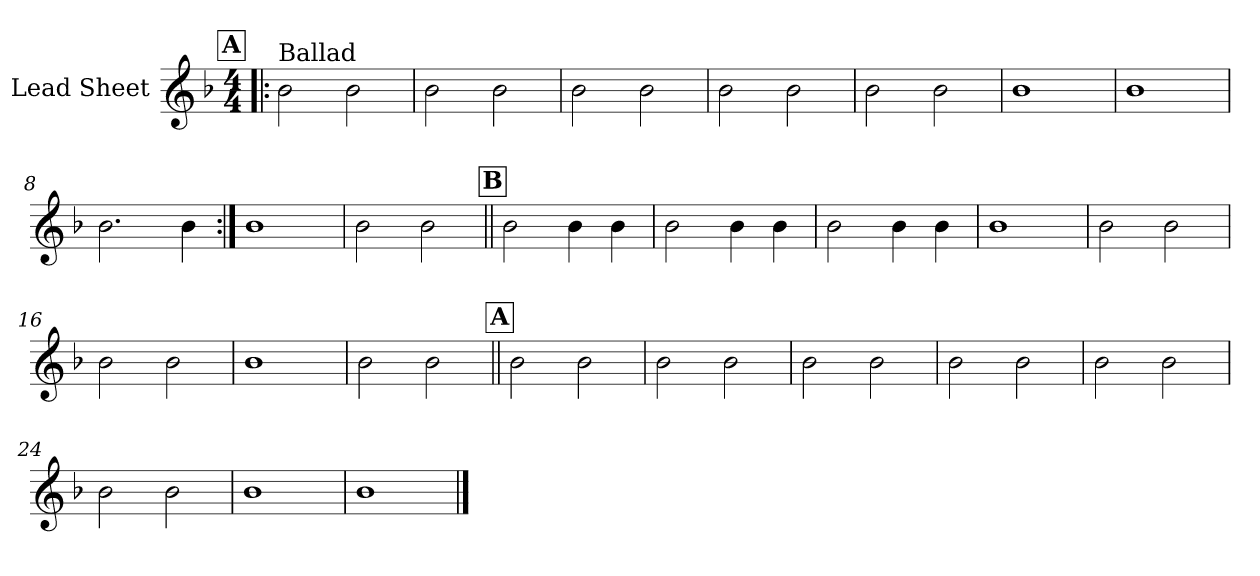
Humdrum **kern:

**kern
*part1
*staff1
*I"Lead Sheet
*clefG2
*k[b-]
*F:
*M4/4
!!LO:REH:place=s1:a:fs=14:t=A
=1!|:
!LO:TX:a:t=Ballad
2b-\
2b-\
=2
2b-\
2b-\
=3
2b-\
2b-\
=4
2b-\
2b-\
!!LO:LB:g=z
=5
2b-\
2b-\
=6
1b-
=7
1b-
=8
2.b-\
4b-\
!!LO:LB:g=z
=9:|!
1b-
=10
2b-\
2b-\
!!LO:LB:g=z
!!LO:REH:place=s1:a:fs=14:t=B
=11||
2b-\
4b-\
4b-\
=12
2b-\
4b-\
4b-\
=13
2b-\
4b-\
4b-\
=14
1b-
!!LO:LB:g=z
=15
2b-\
2b-\
=16
2b-\
2b-\
=17
1b-
=18
2b-\
2b-\
!!LO:LB:g=z
!!LO:REH:place=s1:a:fs=14:t=A
=19||
2b-\
2b-\
=20
2b-\
2b-\
=21
2b-\
2b-\
=22
2b-\
2b-\
!!LO:LB:g=z
=23
2b-\
2b-\
=24
2b-\
2b-\
=25
1b-
=26
1b-
==
*-
